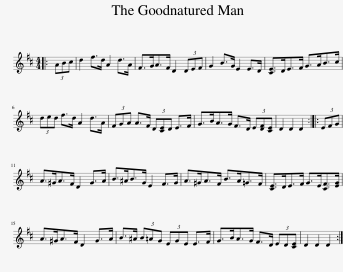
X:1
L:1/8
M:4/4
I:linebreak $
K:D
V:1 treble
V:1
|: (3ABc | d2 f>d A2 d>A | F>GA>F D2 (3DEF | G2 B>G E2 E>D | [CE]>DE>F G>AB>c |$ %5
 (3ded f>d A2 d>A | (3FGA A>F (3D[CE]D E>F | G>BA>G F>D (3E[DF][CE] | D2 D2 D2 :: (3EFG |$ %10
 A>^GA>F D2 G>A | B>^AB>G E2 F>G | A>^GA>F B>A=G>F | [CE]>DE>F G>E[CF]>[EG] |$ A>^GA>F D2 G>A | %15
 B>^A (3B=AG (3EGE E>F | G>BA>G F>D (3ED[CE] | D2 D2 D2 :| %18
